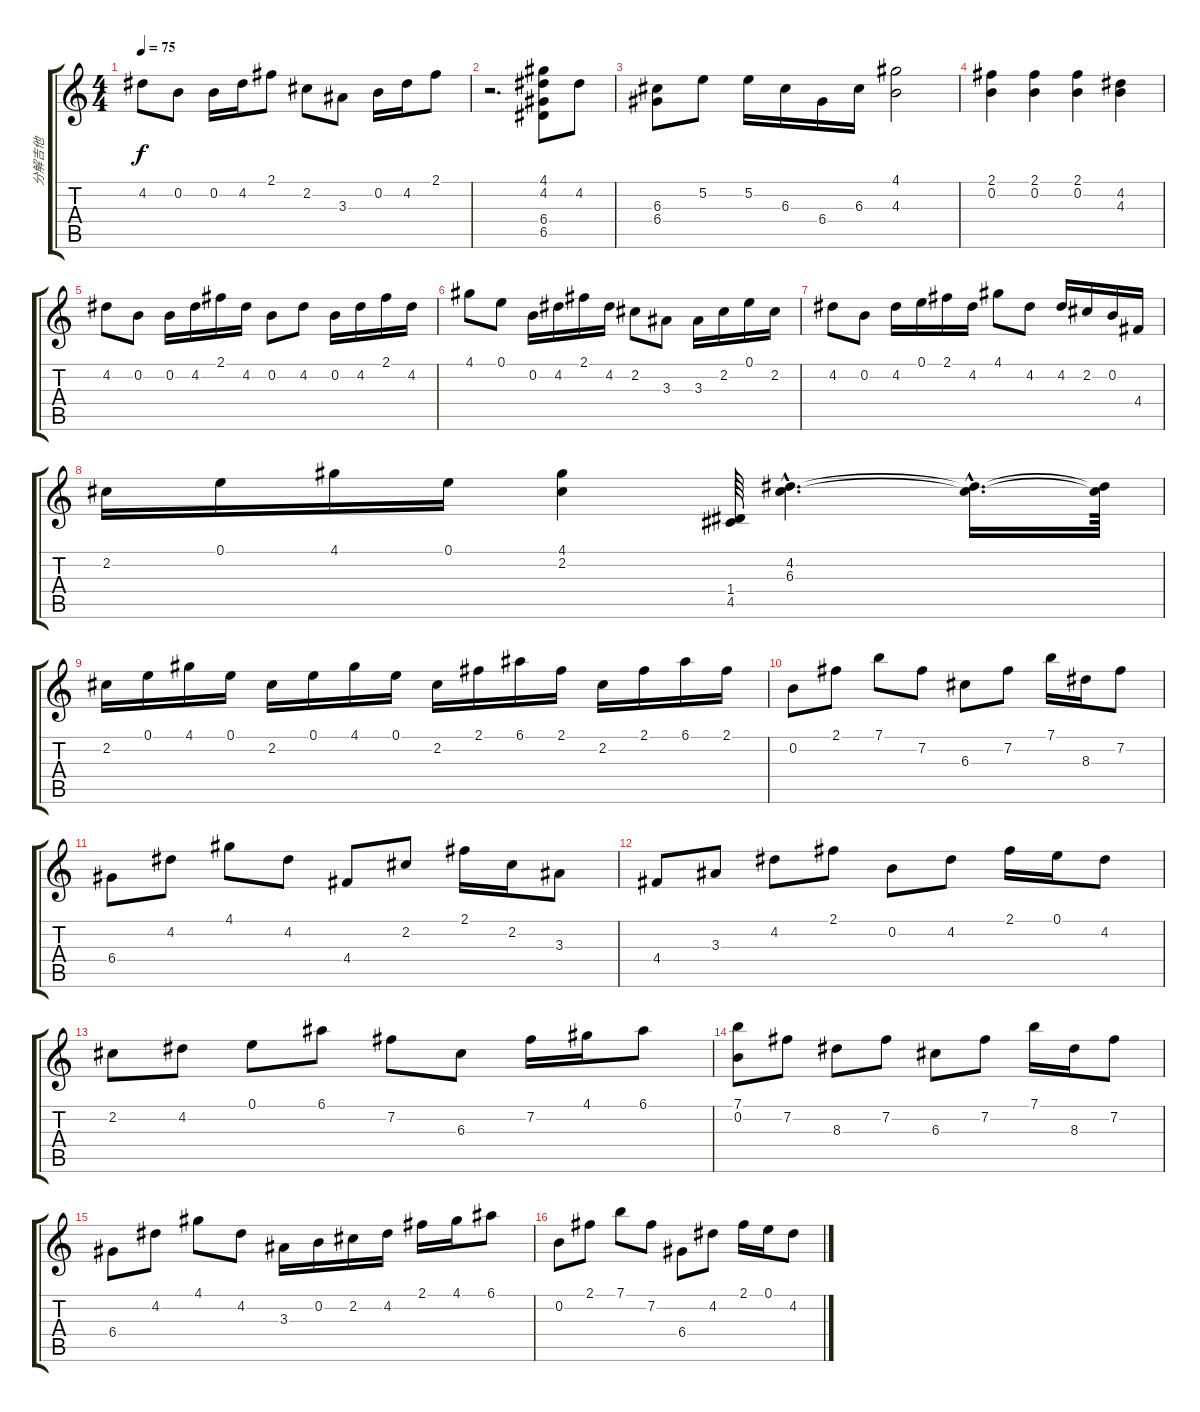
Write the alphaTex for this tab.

\track ("分解吉他" "分解吉他") {instrument acousticguitarnylon}
\staff {score tabs}
\tuning (E4 B3 G3 D3 A2 E2) {hide}
\ts (4 4)
\tempo 75
\clef g2
\ks c
4.2.8{dy f} 0.2.8 0.2.16 4.2.16 2.1.8 2.2.8 3.3.8 0.2.16 4.2.16 2.1.8 |
r.2{d} (4.1 4.2 6.4 6.5).8 4.2.8 |
(6.3 6.4).8 5.2.8 5.2.16 6.3.16 6.4.16 6.3.16 (4.1 4.3).2 |
(2.1 0.2).4 (2.1 0.2).4 (2.1 0.2).4 (4.2 4.3).4 |
4.2.8 0.2.8 0.2.16 4.2.16 2.1.16 4.2.16 0.2.8 4.2.8 0.2.16 4.2.16 2.1.16 4.2.16 |
4.1.8 0.1.8 0.2.16 4.2.16 2.1.16 4.2.16 2.2.8 3.3.8 3.3.16 2.2.16 0.1.16 2.2.16 |
4.2.8 0.2.8 4.2.16 0.1.16 2.1.16 4.2.16 4.1.8 4.2.8 4.2.16 2.2.16 0.2.16 4.4.16 |
2.2.16 0.1.16 4.1.16 0.1.16 (4.1 2.2).4 (1.4 4.5).64 (4.2{hac} 6.3{hac}).4{d} (4.2{hac t} 6.3{hac t}).16{d} (4.2{t} 6.3{t}).64 |
2.2.16 0.1.16 4.1.16 0.1.16 2.2.16 0.1.16 4.1.16 0.1.16 2.2.16 2.1.16 6.1.16 2.1.16 2.2.16 2.1.16 6.1.16 2.1.16 |
0.2.8 2.1.8 7.1.8 7.2.8 6.3.8 7.2.8 7.1.16 8.3.16 7.2.8 |
6.4.8 4.2.8 4.1.8 4.2.8 4.4.8 2.2.8 2.1.16 2.2.16 3.3.8 |
4.4.8 3.3.8 4.2.8 2.1.8 0.2.8 4.2.8 2.1.16 0.1.16 4.2.8 |
2.2.8 4.2.8 0.1.8 6.1.8 7.2.8 6.3.8 7.2.16 4.1.16 6.1.8 |
(7.1 0.2).8 7.2.8 8.3.8 7.2.8 6.3.8 7.2.8 7.1.16 8.3.16 7.2.8 |
6.4.8 4.2.8 4.1.8 4.2.8 3.3.16 0.2.16 2.2.16 4.2.16 2.1.16 4.1.16 6.1.8 |
0.2.8 2.1.8 7.1.8 7.2.8 6.4.8 4.2.8 2.1.16 0.1.16 4.2.8
